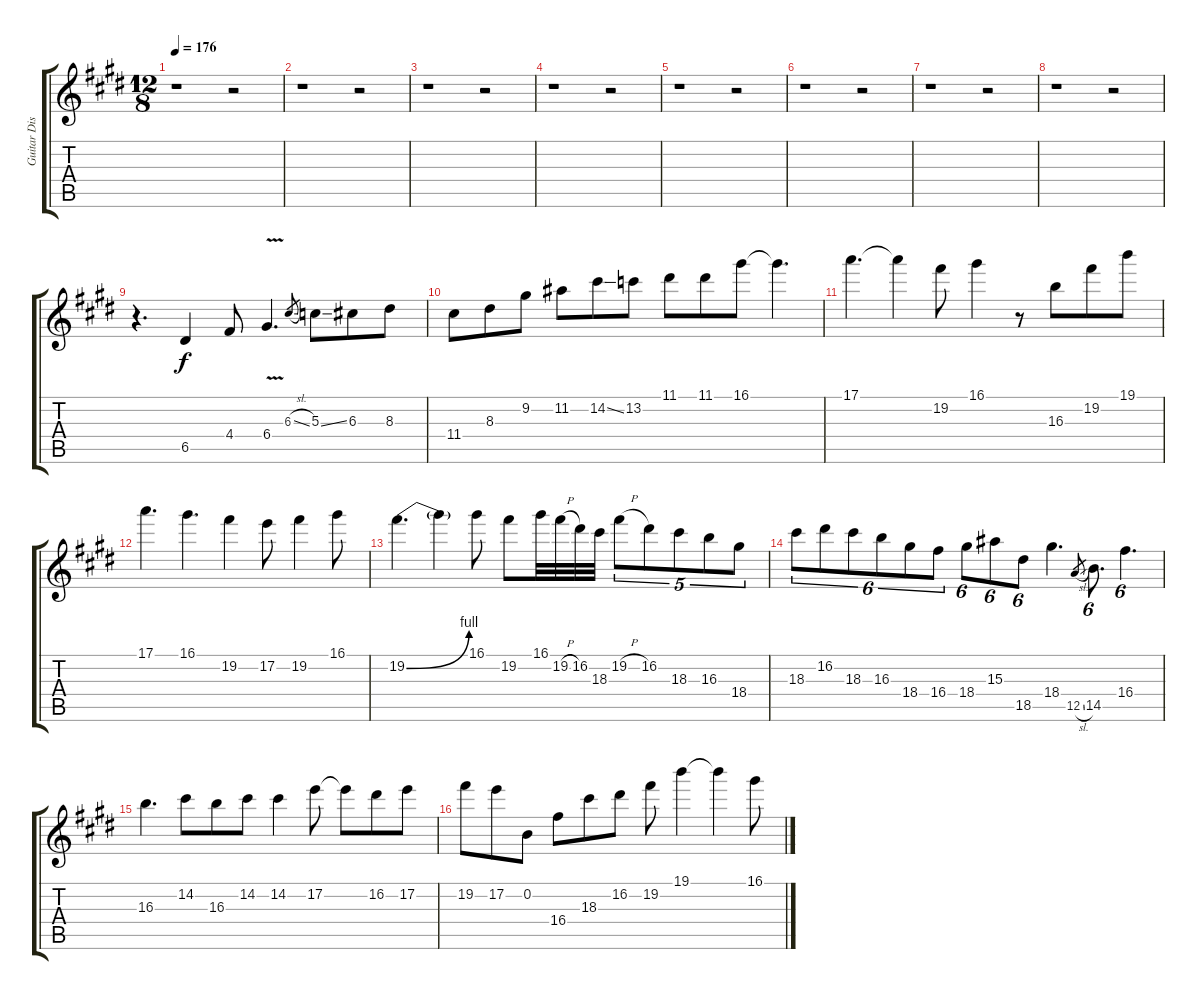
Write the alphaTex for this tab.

\track ("Guitar Distortion (Solo)" "Guitar Dis") {mute instrument distortionguitar}
\staff {score tabs}
\tuning (E4 B3 G3 D3 A2 E2) {hide}
\ts (12 8)
\tempo 176
\clef g2
\ks e
r.1{dy mp} r.2 |
r.1 r.2 |
r.1 r.2 |
r.1 r.2 |
r.1 r.2 |
r.1 r.2 |
r.1 r.2 |
r.1 r.2 |
r.4{d} 6.5.4{dy f} 4.4.8 6.4{v}.4{d} 6.3{sl}.8{gr} 5.3{ss}.8 6.3.8 8.3.8 |
11.4.8 8.3.8 9.2.8 11.2.8 14.2{ss}.8 13.2.8 11.1.8 11.1.8 16.1.8 16.1{t}.4{d} |
17.1.4{d} 17.1{t}.4 19.2.8 16.1.4 r.8 16.3.8 19.2.8 19.1.8 |
17.1.4{d} 16.1.4{d} 19.2.4 17.2.8 19.2.4 16.1.8 |
19.2{be (bend 0 0 60 4)}.4{d} 19.2{t}.4 16.1.8 19.2.8 16.1.32 19.2{h}.32 16.2.32 18.3.32 19.2{h}.8{tu (5 4)} 16.2.8{tu (5 4)} 18.3.8{tu (5 4)} 16.3.8{tu (5 4)} 18.4.8{tu (5 4)} |
18.3.8{tu (6 4)} 16.2.8{tu (6 4)} 18.3.8{tu (6 4)} 16.3.8{tu (6 4)} 18.4.8{tu (6 4)} 16.4.8{tu (6 4)} 18.4.8{tu (6 4)} 15.3.8{tu (6 4)} 18.5.8{tu (6 4)} 18.4.4{d} 12.5{sl}.8{gr} 14.5.8{d tu (6 4)} 16.4.4{d tu (6 4)} |
16.3.4{d} 14.2.8 16.3.8 14.2.8 14.2.4 17.2.8 17.2{t}.8 16.2.8 17.2.8 |
19.2.8 17.2.8 0.2.8 16.4.8 18.3.8 16.2.8 19.2.8 19.1.4 19.1{t}.4 16.1.8
